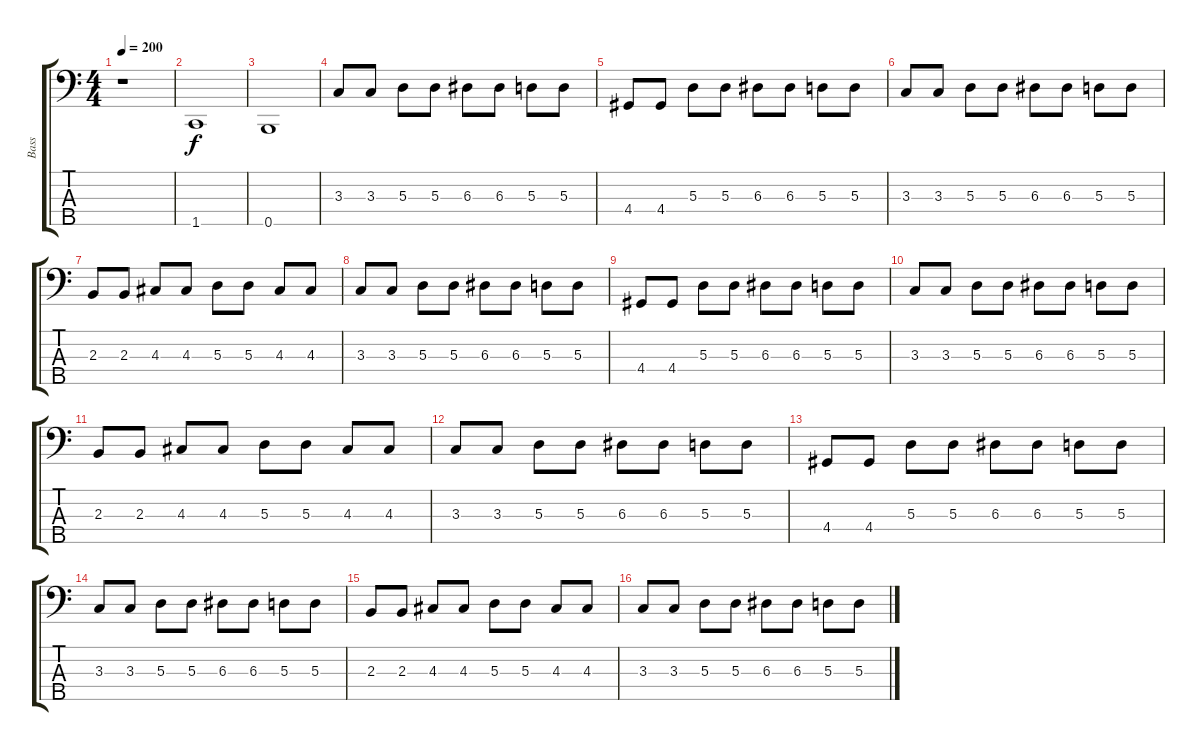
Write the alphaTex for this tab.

\track ("Bass" "Bass") {instrument electricbasspick}
\staff {score tabs}
\tuning (G2 D2 A1 E1 B0) {hide}
\ts (4 4)
\tempo 200
\clef f4
\ks c
r.1{dy f} |
1.5.1 |
0.5.1 |
3.3.8 3.3.8 5.3.8 5.3.8 6.3.8 6.3.8 5.3.8 5.3.8 |
4.4.8 4.4.8 5.3.8 5.3.8 6.3.8 6.3.8 5.3.8 5.3.8 |
3.3.8 3.3.8 5.3.8 5.3.8 6.3.8 6.3.8 5.3.8 5.3.8 |
2.3.8 2.3.8 4.3.8 4.3.8 5.3.8 5.3.8 4.3.8 4.3.8 |
3.3.8 3.3.8 5.3.8 5.3.8 6.3.8 6.3.8 5.3.8 5.3.8 |
4.4.8 4.4.8 5.3.8 5.3.8 6.3.8 6.3.8 5.3.8 5.3.8 |
3.3.8 3.3.8 5.3.8 5.3.8 6.3.8 6.3.8 5.3.8 5.3.8 |
2.3.8 2.3.8 4.3.8 4.3.8 5.3.8 5.3.8 4.3.8 4.3.8 |
3.3.8 3.3.8 5.3.8 5.3.8 6.3.8 6.3.8 5.3.8 5.3.8 |
4.4.8 4.4.8 5.3.8 5.3.8 6.3.8 6.3.8 5.3.8 5.3.8 |
3.3.8 3.3.8 5.3.8 5.3.8 6.3.8 6.3.8 5.3.8 5.3.8 |
2.3.8 2.3.8 4.3.8 4.3.8 5.3.8 5.3.8 4.3.8 4.3.8 |
3.3.8 3.3.8 5.3.8 5.3.8 6.3.8 6.3.8 5.3.8 5.3.8
